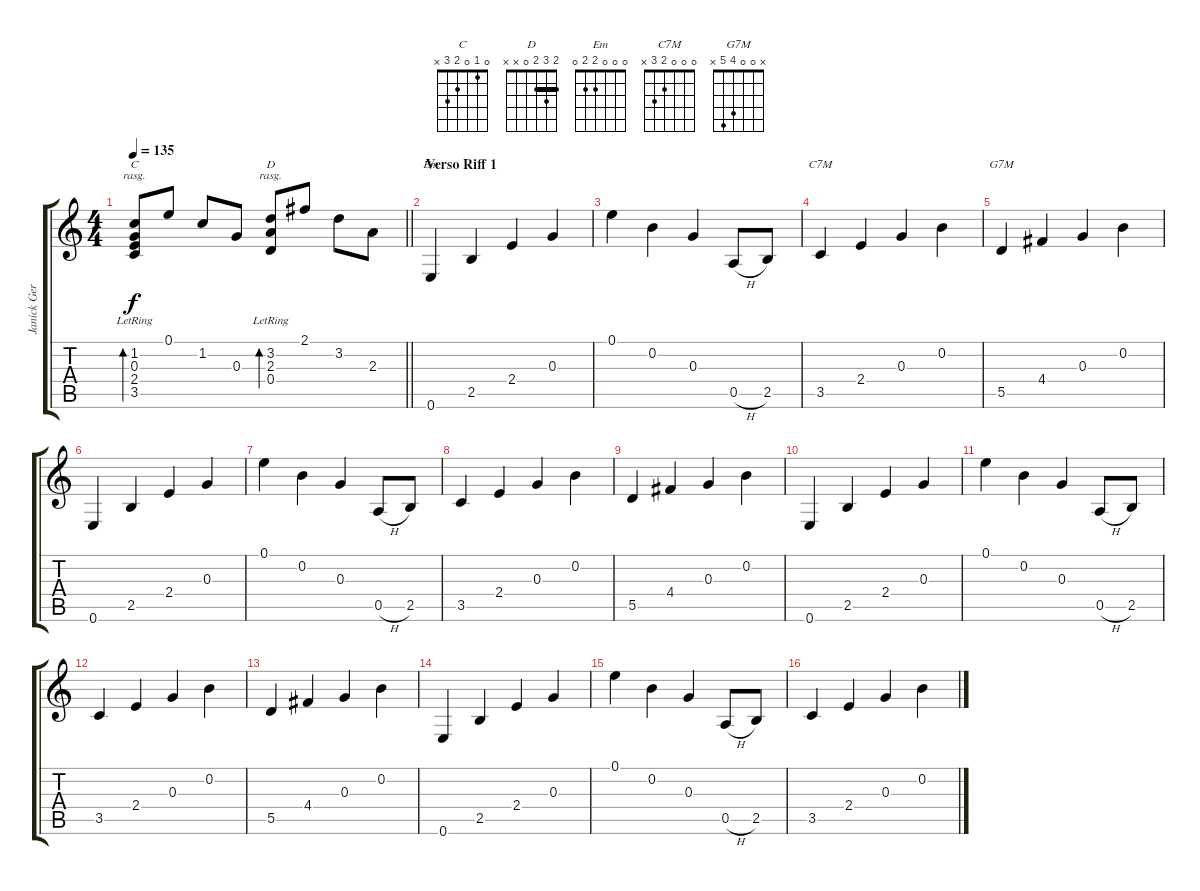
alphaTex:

\track ("Janick Gers" "Janick Ger") {instrument distortionguitar}
\staff {score tabs}
\tuning (E4 B3 G3 D3 A2 E2) {hide}
\chord ("C" 0 1 0 2 3 x)
\chord ("D" 2 3 2 0 x x) {barre 2}
\chord ("Em" 0 0 0 2 2 0)
\chord ("C7M" 0 0 0 2 3 x)
\chord ("G7M" x 0 0 4 5 x)
\ts (4 4)
\tempo 135
\clef g2
\barLineRight lightlight
\ks c
(1.2 0.3 2.4{lr} 3.5{lr}).8{bd 120 ch "C" rasg ii dy f} 0.1.8 1.2.8 0.3.8 (3.2 2.3{lr} 0.4{lr}).8{bd 120 ch "D" rasg ii} 2.1.8 3.2.8 2.3.8 |
\section ("" "Verso Riff 1")
0.6.4{ch "Em"} 2.5.4 2.4.4 0.3.4 |
0.1.4 0.2.4 0.3.4 0.5{h}.8 2.5.8 |
3.5.4{ch "C7M"} 2.4.4 0.3.4 0.2.4 |
5.5.4{ch "G7M"} 4.4.4 0.3.4 0.2.4 |
0.6.4 2.5.4 2.4.4 0.3.4 |
0.1.4 0.2.4 0.3.4 0.5{h}.8 2.5.8 |
3.5.4 2.4.4 0.3.4 0.2.4 |
5.5.4 4.4.4 0.3.4 0.2.4 |
0.6.4 2.5.4 2.4.4 0.3.4 |
0.1.4 0.2.4 0.3.4 0.5{h}.8 2.5.8 |
3.5.4 2.4.4 0.3.4 0.2.4 |
5.5.4 4.4.4 0.3.4 0.2.4 |
0.6.4 2.5.4 2.4.4 0.3.4 |
0.1.4 0.2.4 0.3.4 0.5{h}.8 2.5.8 |
3.5.4 2.4.4 0.3.4 0.2.4
